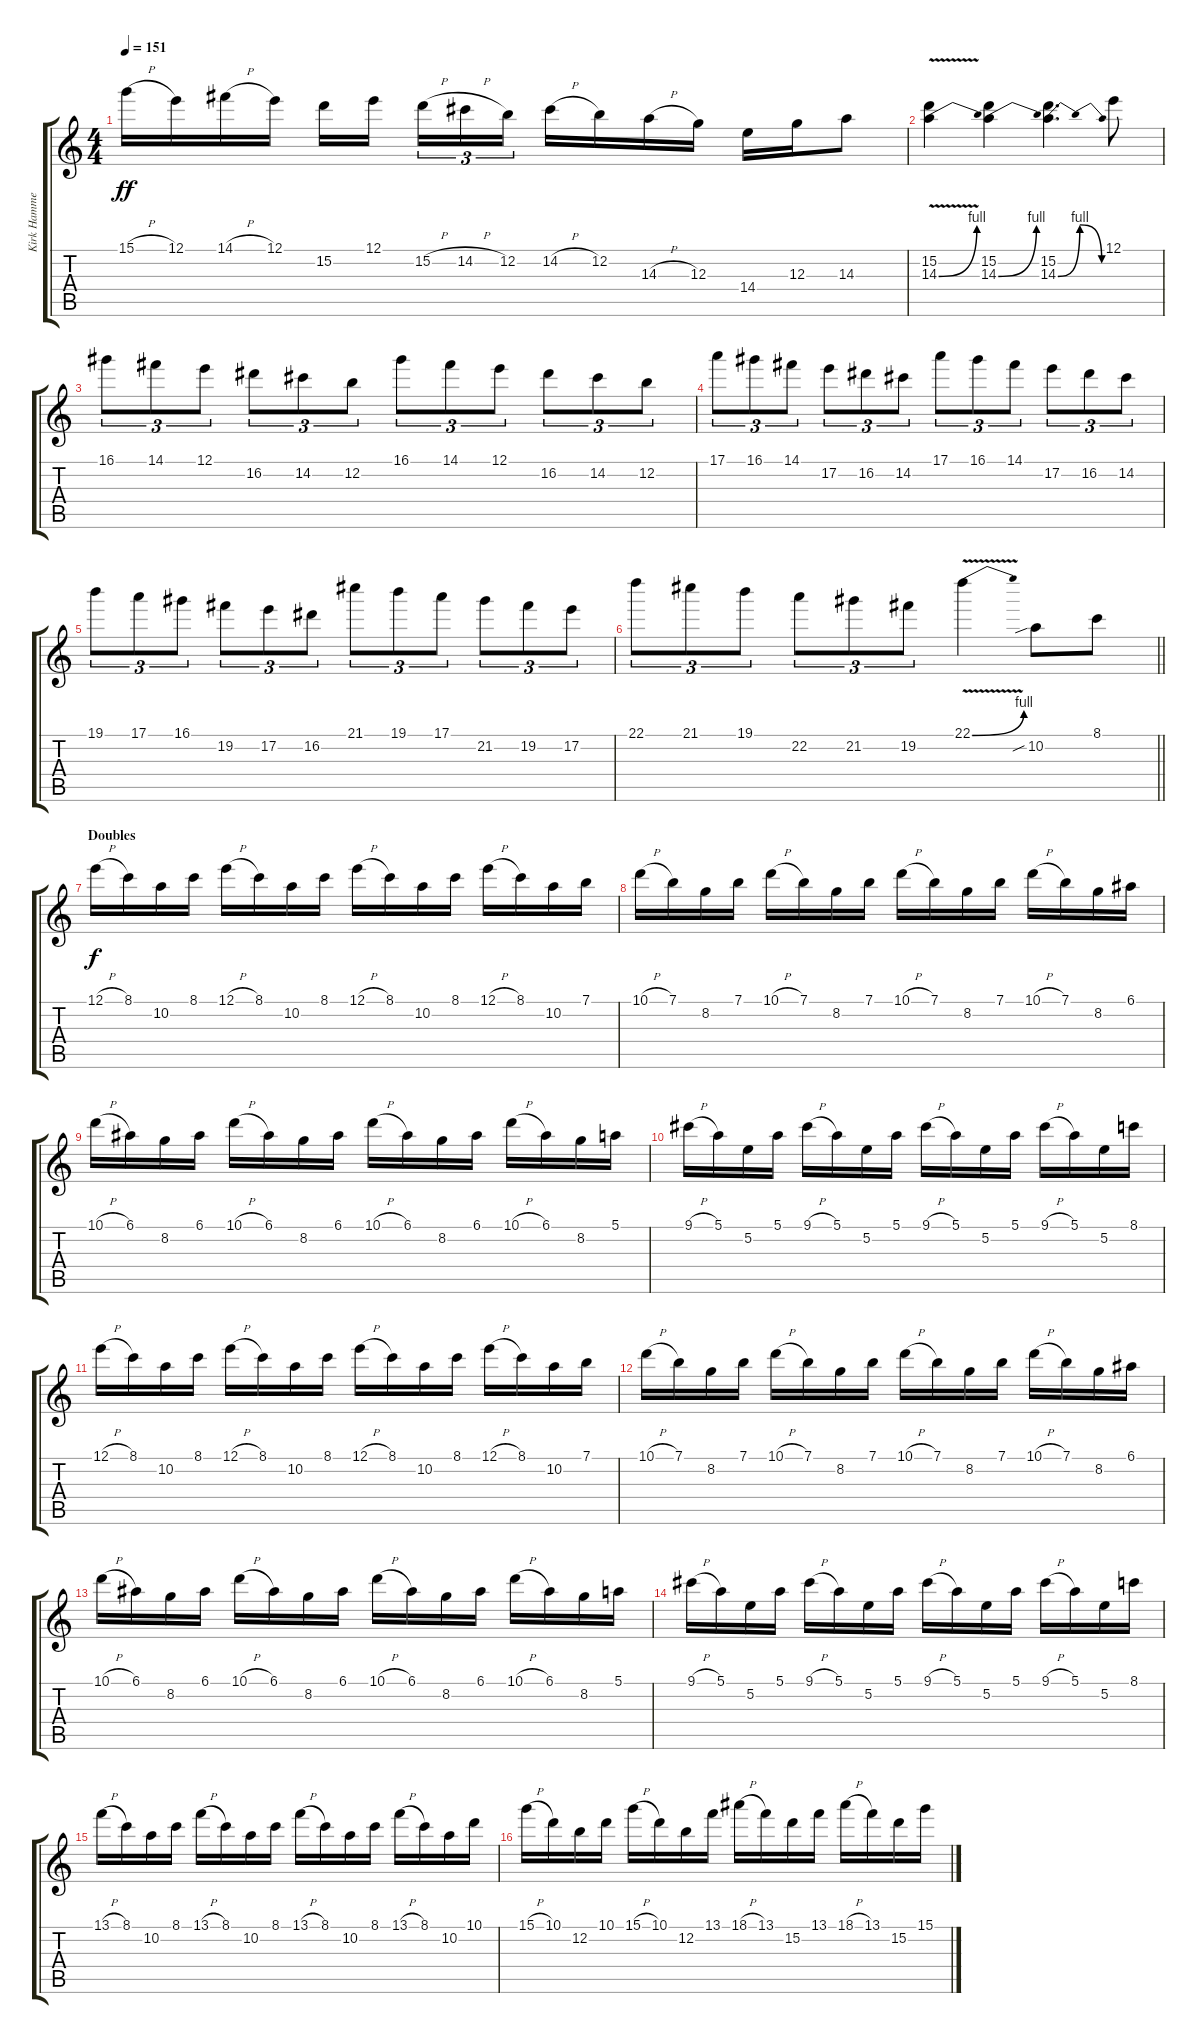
\track ("Kirk Hammet" "Kirk Hamme") {instrument distortionguitar}
\staff {score tabs}
\tuning (E4 B3 G3 D3 A2 E2) {hide}
\ts (4 4)
\tempo 151
\clef g2
\ks c
15.1{h}.16{dy ff} 12.1.16 14.1{h}.16 12.1.16 15.2.16 12.1.16{beam splitsecondary} 15.2{h}.16{tu (3 2)} 14.2{h}.16{tu (3 2)} 12.2.16{tu (3 2)} 14.2{h}.16 12.2.16 14.3{h}.16 12.3.16 14.4.16 12.3.16 14.3.8 |
(15.2 14.3{be (bend 0 0 60 4) v}).4 (15.2 14.3{be (bend 0 0 60 4)}).4 (15.2 14.3{be (bendrelease 0 0 15 4 51 4 60 0)}).4{d} 12.1.8 |
16.1.8{tu (3 2) volume 14} 14.1.8{tu (3 2)} 12.1.8{tu (3 2)} 16.2.8{tu (3 2)} 14.2.8{tu (3 2)} 12.2.8{tu (3 2)} 16.1.8{tu (3 2)} 14.1.8{tu (3 2)} 12.1.8{tu (3 2)} 16.2.8{tu (3 2)} 14.2.8{tu (3 2)} 12.2.8{tu (3 2)} |
17.1.8{tu (3 2)} 16.1.8{tu (3 2)} 14.1.8{tu (3 2)} 17.2.8{tu (3 2)} 16.2.8{tu (3 2)} 14.2.8{tu (3 2)} 17.1.8{tu (3 2)} 16.1.8{tu (3 2)} 14.1.8{tu (3 2)} 17.2.8{tu (3 2)} 16.2.8{tu (3 2)} 14.2.8{tu (3 2)} |
19.1.8{tu (3 2)} 17.1.8{tu (3 2)} 16.1.8{tu (3 2)} 19.2.8{tu (3 2)} 17.2.8{tu (3 2)} 16.2.8{tu (3 2)} 21.1.8{tu (3 2)} 19.1.8{tu (3 2)} 17.1.8{tu (3 2)} 21.2.8{tu (3 2)} 19.2.8{tu (3 2)} 17.2.8{tu (3 2)} |
\barLineRight lightlight
22.1.8{tu (3 2)} 21.1.8{tu (3 2)} 19.1.8{tu (3 2)} 22.2.8{tu (3 2)} 21.2.8{tu (3 2)} 19.2.8{tu (3 2)} 22.1{be (bend 0 0 60 4) v}.4 10.2{sib}.8 8.1.8 |
\section ("" "Doubles")
12.1{h}.16{dy f volume 15} 8.1.16 10.2.16 8.1.16 12.1{h}.16 8.1.16 10.2.16 8.1.16 12.1{h}.16 8.1.16 10.2.16 8.1.16 12.1{h}.16 8.1.16 10.2.16 7.1.16 |
10.1{h}.16 7.1.16 8.2.16 7.1.16 10.1{h}.16 7.1.16 8.2.16 7.1.16 10.1{h}.16 7.1.16 8.2.16 7.1.16 10.1{h}.16 7.1.16 8.2.16 6.1.16 |
10.1{h}.16 6.1.16 8.2.16 6.1.16 10.1{h}.16 6.1.16 8.2.16 6.1.16 10.1{h}.16 6.1.16 8.2.16 6.1.16 10.1{h}.16 6.1.16 8.2.16 5.1.16 |
9.1{h}.16 5.1.16 5.2.16 5.1.16 9.1{h}.16 5.1.16 5.2.16 5.1.16 9.1{h}.16 5.1.16 5.2.16 5.1.16 9.1{h}.16 5.1.16 5.2.16 8.1.16 |
12.1{h}.16 8.1.16 10.2.16 8.1.16 12.1{h}.16 8.1.16 10.2.16 8.1.16 12.1{h}.16 8.1.16 10.2.16 8.1.16 12.1{h}.16 8.1.16 10.2.16 7.1.16 |
10.1{h}.16 7.1.16 8.2.16 7.1.16 10.1{h}.16 7.1.16 8.2.16 7.1.16 10.1{h}.16 7.1.16 8.2.16 7.1.16 10.1{h}.16 7.1.16 8.2.16 6.1.16 |
10.1{h}.16 6.1.16 8.2.16 6.1.16 10.1{h}.16 6.1.16 8.2.16 6.1.16 10.1{h}.16 6.1.16 8.2.16 6.1.16 10.1{h}.16 6.1.16 8.2.16 5.1.16 |
9.1{h}.16 5.1.16 5.2.16 5.1.16 9.1{h}.16 5.1.16 5.2.16 5.1.16 9.1{h}.16 5.1.16 5.2.16 5.1.16 9.1{h}.16 5.1.16 5.2.16 8.1.16 |
13.1{h}.16 8.1.16 10.2.16 8.1.16 13.1{h}.16 8.1.16 10.2.16 8.1.16 13.1{h}.16 8.1.16 10.2.16 8.1.16 13.1{h}.16 8.1.16 10.2.16 10.1.16 |
15.1{h}.16 10.1.16 12.2.16 10.1.16 15.1{h}.16 10.1.16 12.2.16 13.1.16 18.1{h}.16 13.1.16 15.2.16 13.1.16 18.1{h}.16 13.1.16 15.2.16 15.1.16
